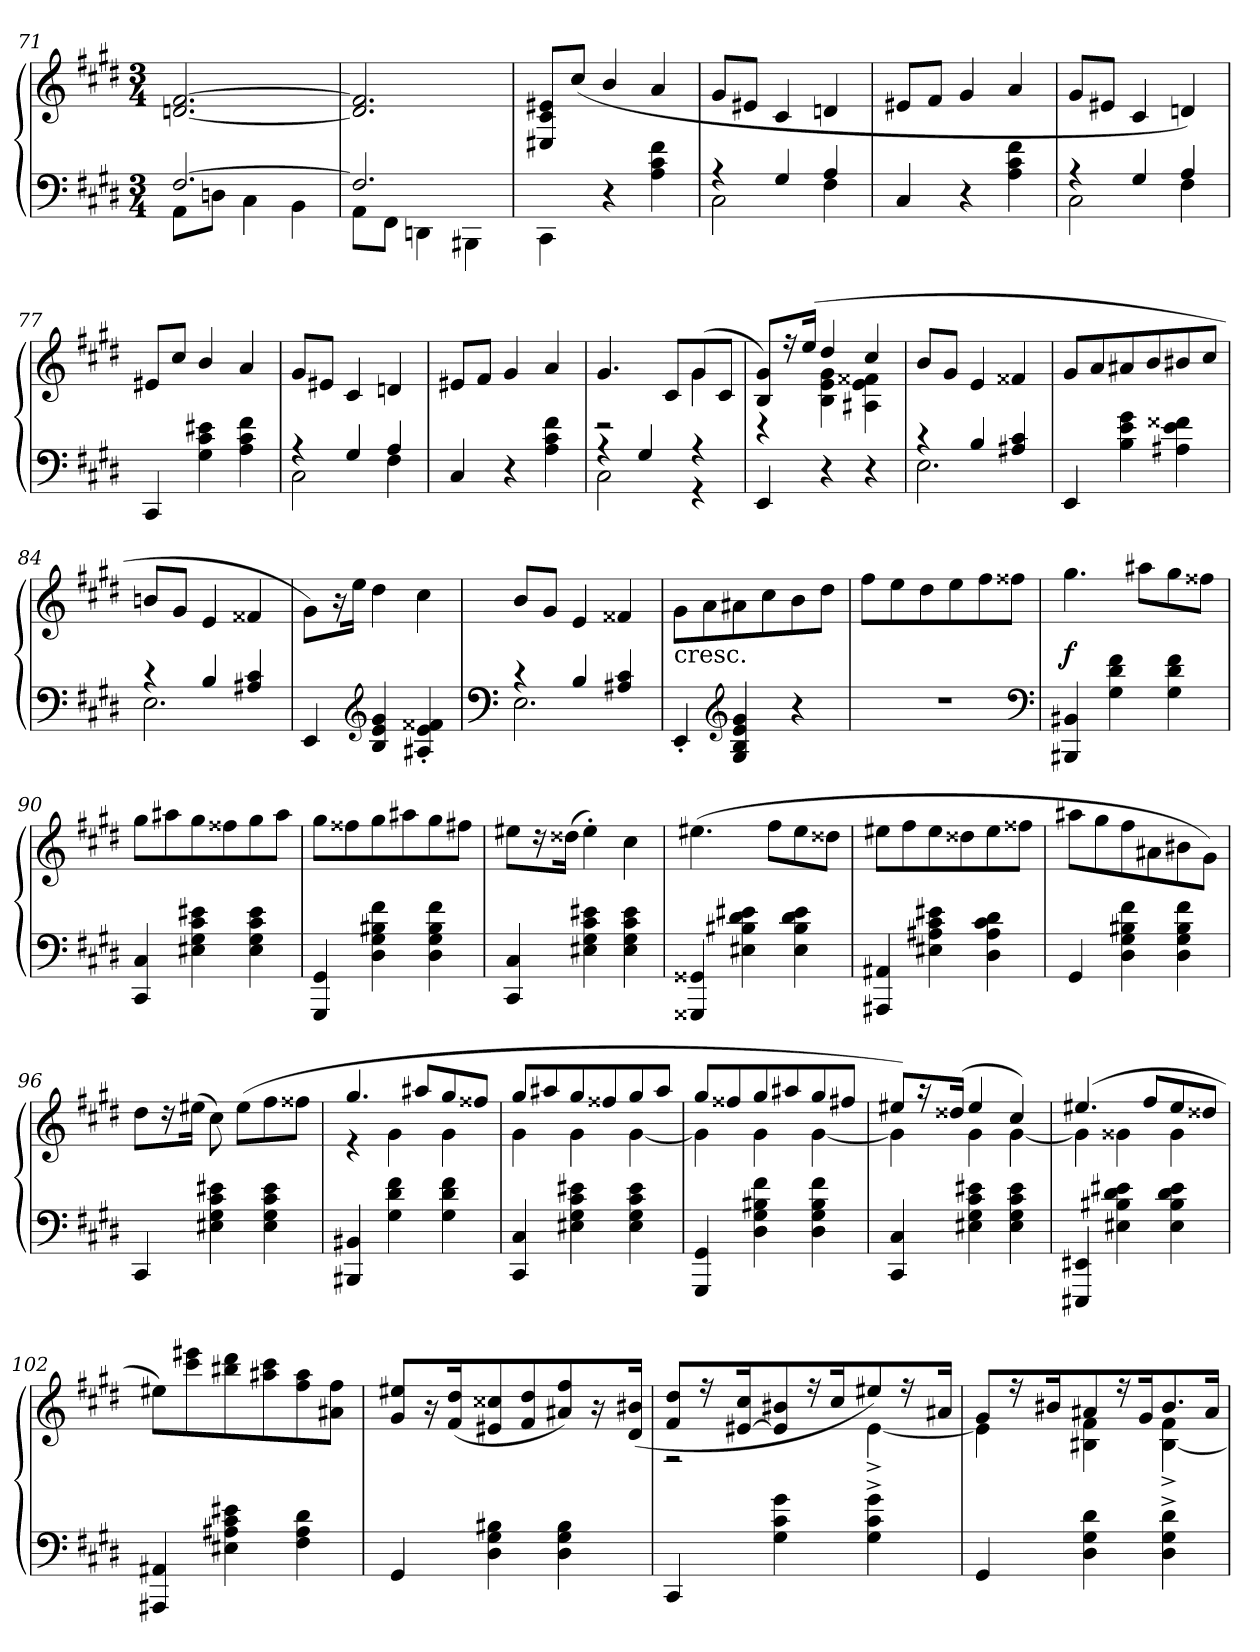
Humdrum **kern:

**kern	**kern	**dynam
*part1	*part1	*part1
*staff2	*staff1	*staff1/2
*clefF4	*clefG2	*
*k[f#c#g#d#]	*k[f#c#g#d#]	*
*c#:	*c#:	*
*M3/4	*M3/4	*
=71	=71	=71
*^	*	*
[2.F#/	8AA\L	[2.dn/ [2.f#/	.
.	8Dn\J	.	.
.	4C#\	.	.
.	4BB\	.	.
=72	=72	=72	=72
2.F#/]	8AA\L	2.d]/ 2.f#]/	.
.	8FF#\J	.	.
.	4DDn\	.	.
.	4BBB#X\	.	.
*v	*v	*	*
=73	=73	=73
4CC#\	8E#X/ 8c#/ 8e#X/L	.
.	(8cc#/J	.
4r	4b/	.
4A\ 4c#\ 4f#\	4a/	.
=74	=74	=74
*^	*	*
4r	2C#\	8g#/L	.
.	.	8e#X/J	.
4G#/	.	4c#/	.
4A/	4F#\	4dn/	.
*v	*v	*	*
=75	=75	=75
4C#/	8e#X/L	.
.	8f#/J	.
4r	4g#/	.
4A\ 4c#\ 4f#\	4a/	.
=76	=76	=76
*^	*	*
4r	2C#\	8g#/L	.
.	.	8e#X/J	.
4G#/	.	4c#/	.
4A/	4F#\	4dn/)	.
*v	*v	*	*
=77	=77	=77
4CC#/	8e#X/L	.
.	8cc#/J	.
4G#\ 4c#\ 4e#X\	4b/	.
4A\ 4c#\ 4f#\	4a/	.
=78	=78	=78
*^	*	*
4r	2C#\	8g#/L	.
.	.	8e#X/J	.
4G#/	.	4c#/	.
4A/	4F#\	4dn/	.
*v	*v	*	*
=79	=79	=79
4C#/	8e#X/L	.
.	8f#/J	.
4r	4g#/	.
4A\ 4c#\ 4f#\	4a/	.
=80	=80	=80
*^	*^	*
4r	2C#\	4.g#/	2r	.
4G#/	.	.	.	.
.	.	8c#/L	.	.
4r	4r	(8g#/	4g#\	.
.	.	8c#/J	.	.
*v	*v	*	*	*
=81	=81	=81	=81
4EE/	8B/ 8g#/L)	4r	.
.	16r	.	.
.	(16ee/Jk	.	.
4r	4dd#/	4B\ 4e\ 4g#\	.
4r	4cc#/	4A#X\ 4e\ 4f##X\	.
*	*v	*v	*
=82	=82	=82
*^	*	*
4r	2.E\	8b/L	.
.	.	8g#/J	.
4B/	.	4e/	.
4A#X/ 4c#/	.	4f##X/	.
*v	*v	*	*
=83	=83	=83
4EE/	8g#/L	.
.	8a/	.
4B\ 4e\ 4g#\	8a#X/	.
.	8b/	.
4A#X\ 4e\ 4f##X\	8b#X/	.
.	8cc#/J	.
=84	=84	=84
*^	*	*
4r	2.E\	8bn/L	.
.	.	8g#/J	.
4B/	.	4e/	.
4A#X/ 4c#/	.	4f##X/	.
*v	*v	*	*
=85	=85	=85
4EE/	8g#\L)	.
.	16r	.
.	16ee\Jk	.
*clefG2	*	*
4B/ 4e/ 4g#/	4dd#\	.
4A#X'/ 4e'/ 4f##X'/	4cc#\	.
=86	=86	=86
*clefF4	*	*
*^	*	*
4r	2.E\	8b/L	.
.	.	8g#/J	.
4B/	.	4e/	.
4A#X/ 4c#/	.	4f##X/	.
*v	*v	*	*
=87	=87	=87
!	!LO:TX:c:t=cresc.	!
4EE'/	8g#\L	.
.	8a\	.
*clefG2	*	*
4G#/ 4B/ 4e/ 4g#/	8a#X\	.
.	8cc#\	.
4r	8b\	.
.	8dd#\J	.
=88	=88	=88
2.r	8ff#\L	.
.	8ee\	.
.	8dd#\	.
.	8ee\	.
.	8ff#\	.
.	8ff##X\J	.
*clefF4	*	*
=89	=89	=89
4BBB#X/ 4BB#X/	4.gg#\	f
4G#\ 4d#\ 4f#\	.	.
.	8aa#X\L	.
4G#\ 4d#\ 4f#\	8gg#\	.
.	8ff##X\J	.
=90	=90	=90
4CC#/ 4C#/	8gg#\L	.
.	8aa#X\	.
4E#X\ 4G#\ 4c#\ 4e#X\	8gg#\	.
.	8ff##X\	.
4E#\ 4G#\ 4c#\ 4e#\	8gg#\	.
.	8aa#\J	.
=91	=91	=91
4GGG#/ 4GG#/	8gg#\L	.
.	8ff##X\	.
4D#\ 4G#\ 4B#X\ 4f#\	8gg#\	.
.	8aa#X\	.
4D#\ 4G#\ 4B#\ 4f#\	8gg#\	.
.	8ff#X\J	.
=92	=92	=92
4CC#/ 4C#/	8ee#X\L	.
.	16r	.
.	(16dd##X\Jk	.
4E#X\ 4G#\ 4c#\ 4e#X\	4ee#'\)	.
4E#\ 4G#\ 4c#\ 4e#\	4cc#\	.
=93	=93	=93
4GGG##X/ 4GG##X/	(4.ee#X\	.
4E#X\ 4B#X\ 4d#\ 4e#X\	.	.
.	8ff#\L	.
4E#\ 4B#\ 4d#\ 4e#\	8ee#\	.
.	8dd##X\J	.
=94	=94	=94
4AAA#X/ 4AA#X/	8ee#X\L	.
.	8ff#\	.
4E#X\ 4A#X\ 4c#\ 4e#X\	8ee#\	.
.	8dd##X\	.
4D#\ 4A#\ 4c#\ 4d#\	8ee#\	.
.	8ff##X\J	.
=95	=95	=95
4GG#/	8aa#X\L	.
.	8gg#\	.
4D#\ 4G#\ 4B#X\ 4f#\	8ff#\	.
.	8a#X\	.
4D#\ 4G#\ 4B#\ 4f#\	8b#X\	.
.	8g#\J)	.
=96	=96	=96
4CC#/	8dd#\L	.
.	16r	.
.	(16ee#X\Jk	.
4E#X\ 4G#\ 4c#\ 4e#X\	8cc#\)	.
.	(8ee#\L	.
4E#\ 4G#\ 4c#\ 4e#\	8ff#\	.
.	8ff##X\J	.
=97	=97	=97
*	*^	*
4BBB#X/ 4BB#X/	4.gg#/	4r	.
4G#\ 4d#\ 4f#\	.	4g#\	.
.	8aa#X/L	.	.
4G#\ 4d#\ 4f#\	8gg#/	4g#\	.
.	8ff##X/J	.	.
=98	=98	=98	=98
4CC#/ 4C#/	8gg#/L	4g#\	.
.	8aa#X/	.	.
4E#X\ 4G#\ 4c#\ 4e#X\	8gg#/	4g#\	.
.	8ff##X/	.	.
4E#\ 4G#\ 4c#\ 4e#\	8gg#/	[4g#\	.
.	8aa#/J	.	.
=99	=99	=99	=99
4GGG#/ 4GG#/	8gg#/L	4g#\]	.
.	8ff##X/	.	.
4D#\ 4G#\ 4B#X\ 4f#\	8gg#/	4g#\	.
.	8aa#X/	.	.
4D#\ 4G#\ 4B#\ 4f#\	8gg#/	[4g#\	.
.	8ff#X/J	.	.
=100	=100	=100	=100
4CC#/ 4C#/	8ee#X/L)	4g#\]	.
.	16r	.	.
.	(16dd##X/Jk	.	.
4E#X\ 4G#\ 4c#\ 4e#X\	4ee#/	4g#\	.
4E#\ 4G#\ 4c#\ 4e#\	4cc#/)	[4g#\	.
=101	=101	=101	=101
4EEE#X/ 4EE#X/	(4.ee#X/	4g#\]	.
4E#X\ 4B#X\ 4d#\ 4e#X\	.	4g##X\	.
.	8ff#/L	.	.
4E#\ 4B#\ 4d#\ 4e#\	8ee#/	4g##\	.
.	8dd##X/J	.	.
*	*v	*v	*
=102	=102	=102
4AAA#X/ 4AA#X/	8ee#X\L)	.
.	8ccc#\ 8eee#X\	.
4E#X\ 4A#X\ 4c#\ 4e#X\	8bb#X\ 8ddd#\	.
.	8aa#X\ 8ccc#\	.
4F#\ 4A#\ 4d#\	8ff#\ 8aa#\	.
.	8a#X\ 8ff#\J	.
=103	=103	=103
4GG#/	8g#/ 8ee#X/L	.
.	16r	.
.	(16f#/ 16dd#/K	.
4D#\ 4G#\ 4B#X\	8e#X/ 8cc##X/	.
.	8f#/ 8dd#/	.
4D#\ 4G#\ 4B#\	8a#X/ 8ff#/)	.
.	16r	.
.	(16d#/ 16b#X/Jk	.
=104	=104	=104
*	*^	*
4CC#/	8f#/ 8dd#/L	2r	.
.	16r	.	.
.	[16e#X/ 16cc#/K	.	.
4G#\ 4c#\ 4g#\	8e#]/ 8b#X/	.	.
.	16r	.	.
.	16cc#/K	.	.
4G#^\ 4c#^\ 4g#^\	8ee#X/)	[4e#^\	.
.	16r	.	.
.	16a#X/Jk	.	.
=105	=105	=105	=105
4GG#/	8g#/L	4e#\]	.
.	16r	.	.
.	16b#X/K	.	.
4D#\ 4G#\ 4d#\	8a#X/	4B#X\ 4f#\	.
.	16r	.	.
.	16g#/K	.	.
4D#^\ 4G#^\ 4d#^\	8.b#/	[4B#^\ 4f#^\	.
.	16a#/Jk	.	.
*	*v	*v	*
=	=	=
*-	*-	*-
